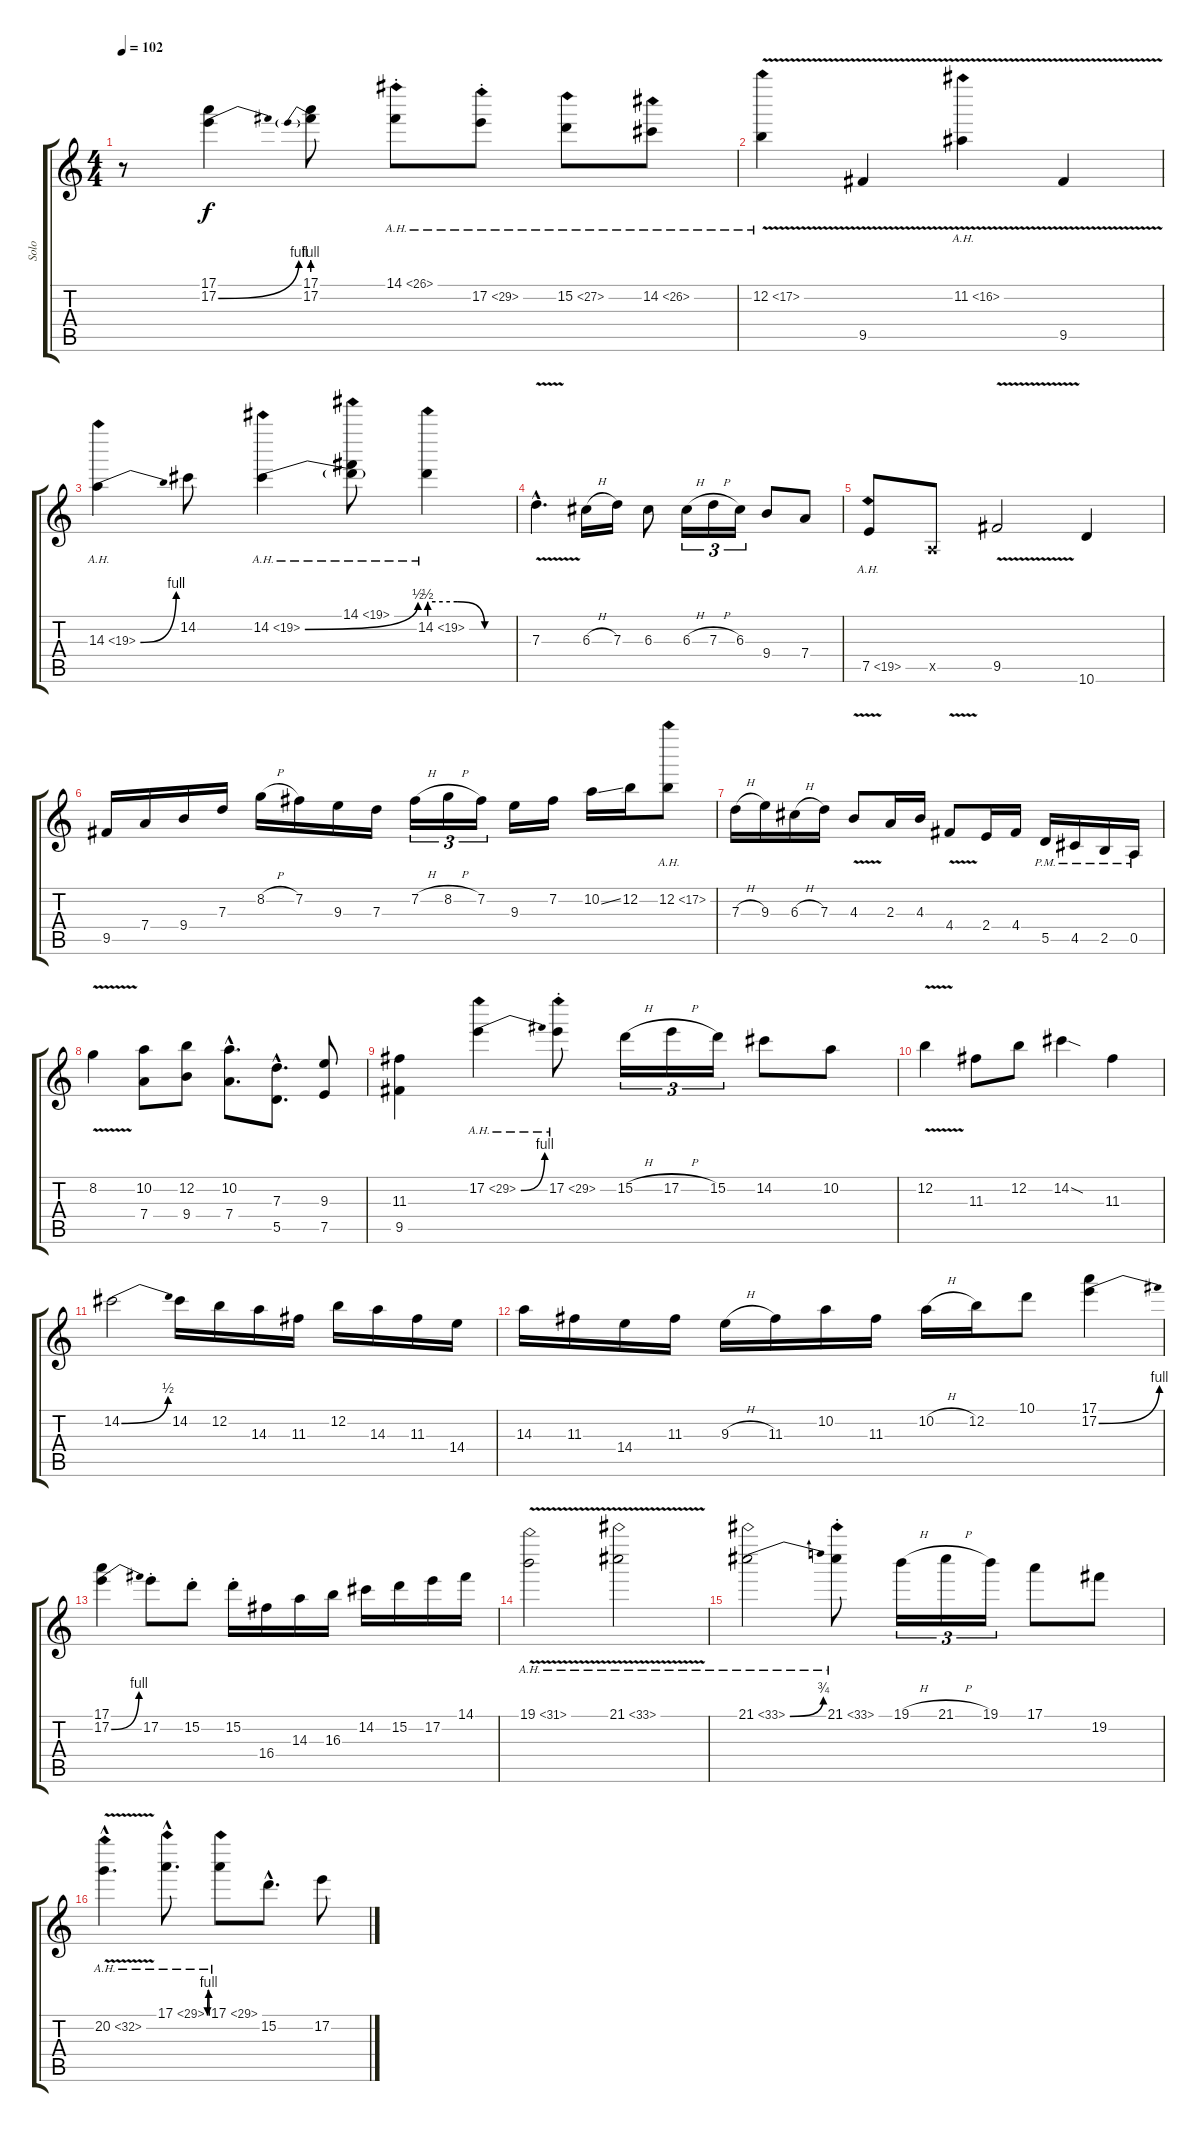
\track ("Solo" "Solo") {instrument distortionguitar}
\staff {score tabs}
\tuning (E4 B3 G3 D3 A2 E2) {hide}
\ts (4 4)
\tempo 102
\clef g2
\ks c
r.8{dy f} (17.1 17.2{be (bend 0 0 60 4)}).4 (17.1 17.2{be (prebend 0 4 60 4)}).8 14.1{ah 12 st}.8 17.2{ah 12 st}.8 15.2{ah 12}.8 14.2{ah 12}.8 |
12.2{ah 5 v}.4 9.5{v}.4 11.2{ah 5 v}.4 9.5{v}.4 |
14.3{be (bend 0 0 60 4) ah 5}.4 14.2.8 14.2{be (bend 0 0 60 2) ah 5}.4 (14.1{ah 5} 14.2{t}).8 14.2{be (custom 0 2 20 2 40 0 60 0) ah 5}.4 |
7.3{v hac}.4{d} 6.3{h}.16 7.3.16 6.3.8 6.3{h}.16{tu (3 2)} 7.3{h}.16{tu (3 2)} 6.3.16{tu (3 2)} 9.4.8 7.4.8 |
7.5{ah 12}.8 0.5{x}.8 9.5{v}.2 10.6.4 |
9.5.16 7.4.16 9.4.16 7.3.16 8.2{h}.16 7.2.16 9.3.16 7.3.16 7.2{h}.16{tu (3 2)} 8.2{h}.16{tu (3 2)} 7.2.16{tu (3 2)} 9.3.16 7.2.16 10.2{ss}.16 12.2.16 12.2{ah 5}.8 |
7.3{h}.16 9.3.16 6.3{h}.16 7.3.16 4.3{v}.8 2.3.16 4.3.16 4.4{v}.8 2.4.16 4.4.16 5.5{pm}.16 4.5{pm}.16 2.5{pm}.16 0.5{pm}.16 |
8.2{v}.4 (10.2 7.4).8 (12.2 9.4).8 (10.2{hac} 7.4{hac}).8{d} (7.3{hac} 5.5{hac}).8{d} (9.3 7.5).8 |
(11.3 9.5).4 17.2{be (bend 0 0 60 4) ah 12}.4 17.2{ah 12 st}.8 15.2{h}.16{tu (3 2)} 17.2{h}.16{tu (3 2)} 15.2.16{tu (3 2)} 14.2.8 10.2.8 |
12.2{v}.4 11.3.8 12.2.8 14.2{sod}.4 11.3.4 |
14.2{be (bend 0 0 60 2)}.2 14.2.16 12.2.16 14.3.16 11.3.16 12.2.16 14.3.16 11.3.16 14.4.16 |
14.3.16 11.3.16 14.4.16 11.3.16 9.3{h}.16 11.3.16 10.2.16 11.3.16 10.2{h}.16 12.2.16 10.1.8 (17.1 17.2{be (bend 0 0 60 4)}).4 |
(17.1 17.2{be (bend 0 0 60 4)}).4 17.2{st}.8 15.2{st}.8 15.2{st}.16 16.4.16 14.3.16 16.3.16 14.2.16 15.2.16 17.2.16 14.1.16 |
19.1{ah 12 v}.2 21.1{ah 12 v}.2 |
21.1{be (bend 0 0 60 3) ah 12}.2 21.1{ah 12 st}.8 19.1{h}.16{tu (3 2)} 21.1{h}.16{tu (3 2)} 19.1.16{tu (3 2)} 17.1.8 19.2.8 |
20.2{ah 12 v hac}.4{d} 17.1{be (custom 0 0 15 4 30 4 45 0 60 0) ah 12 hac}.8{d} 17.1{ah 12}.8 15.2{hac}.8{d} 17.2.8
